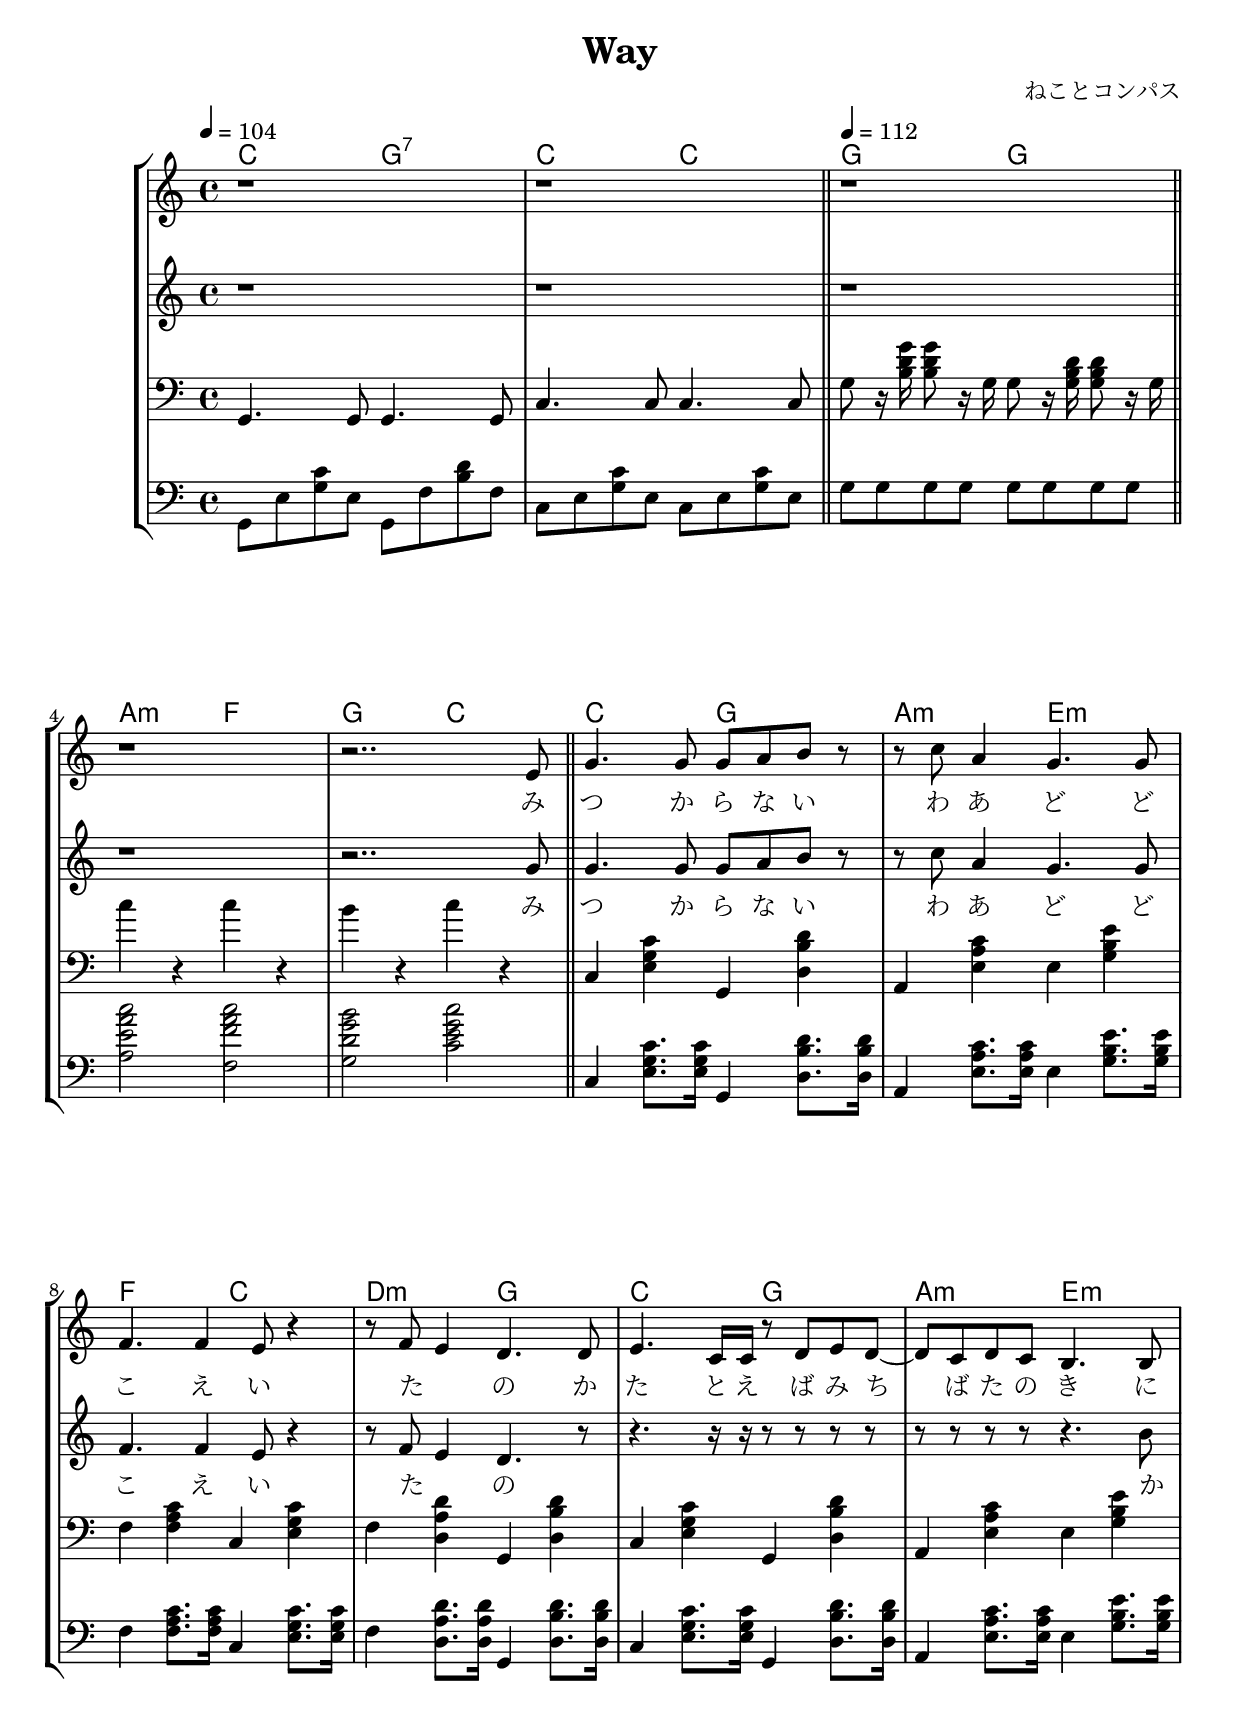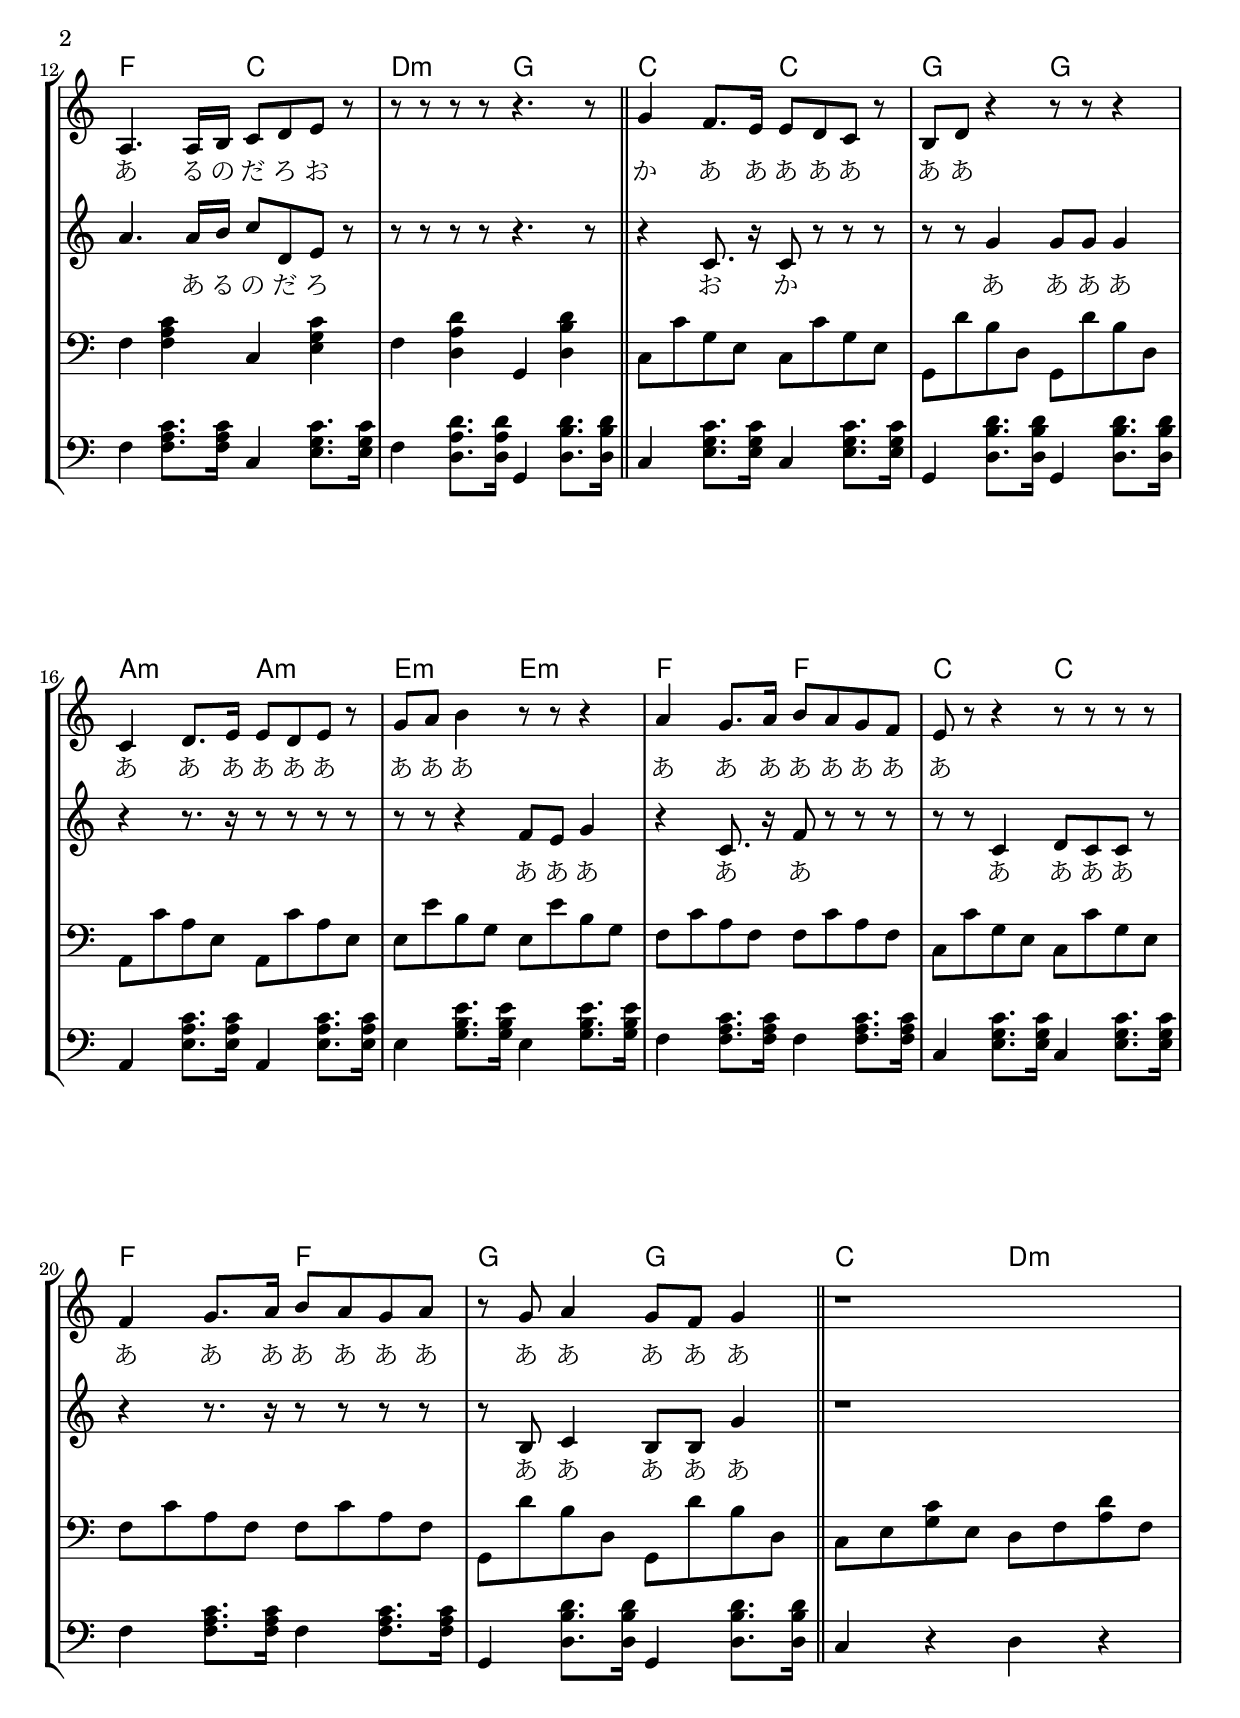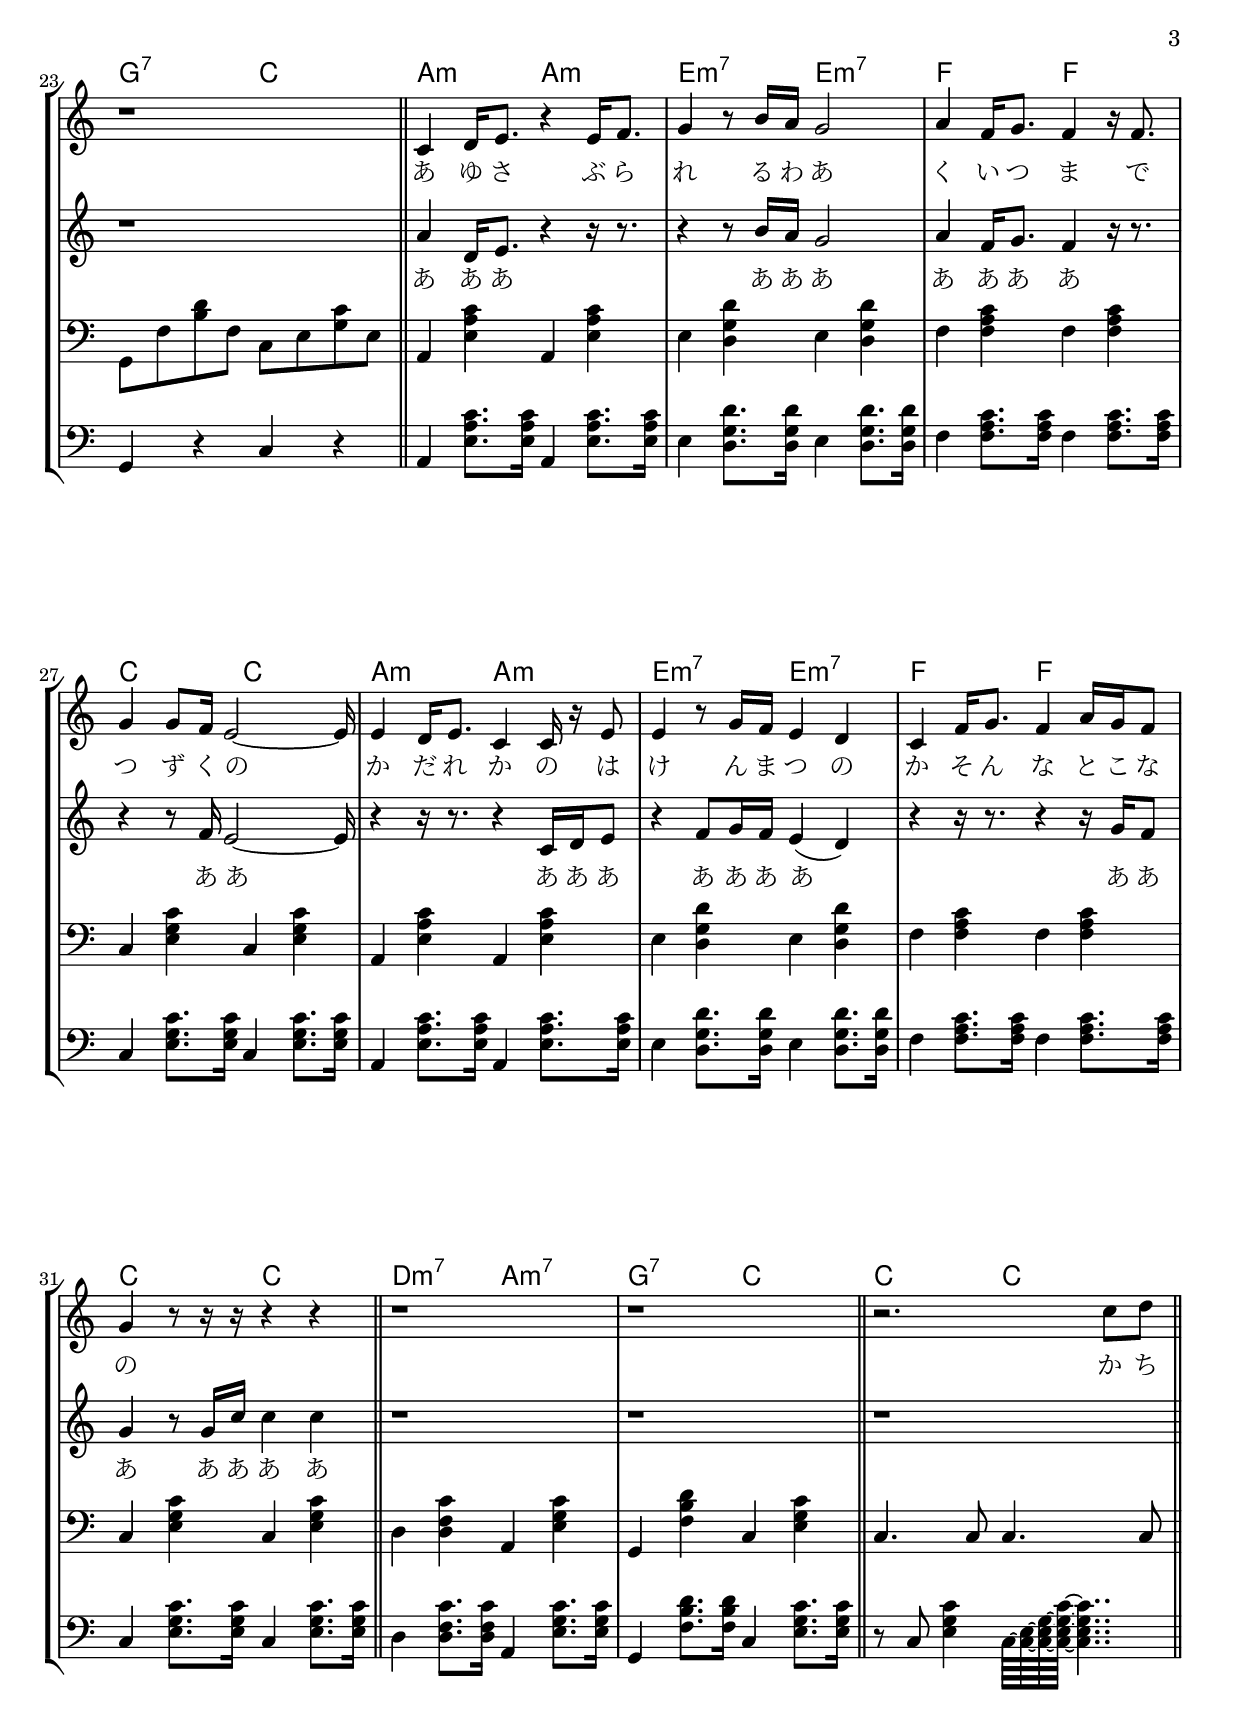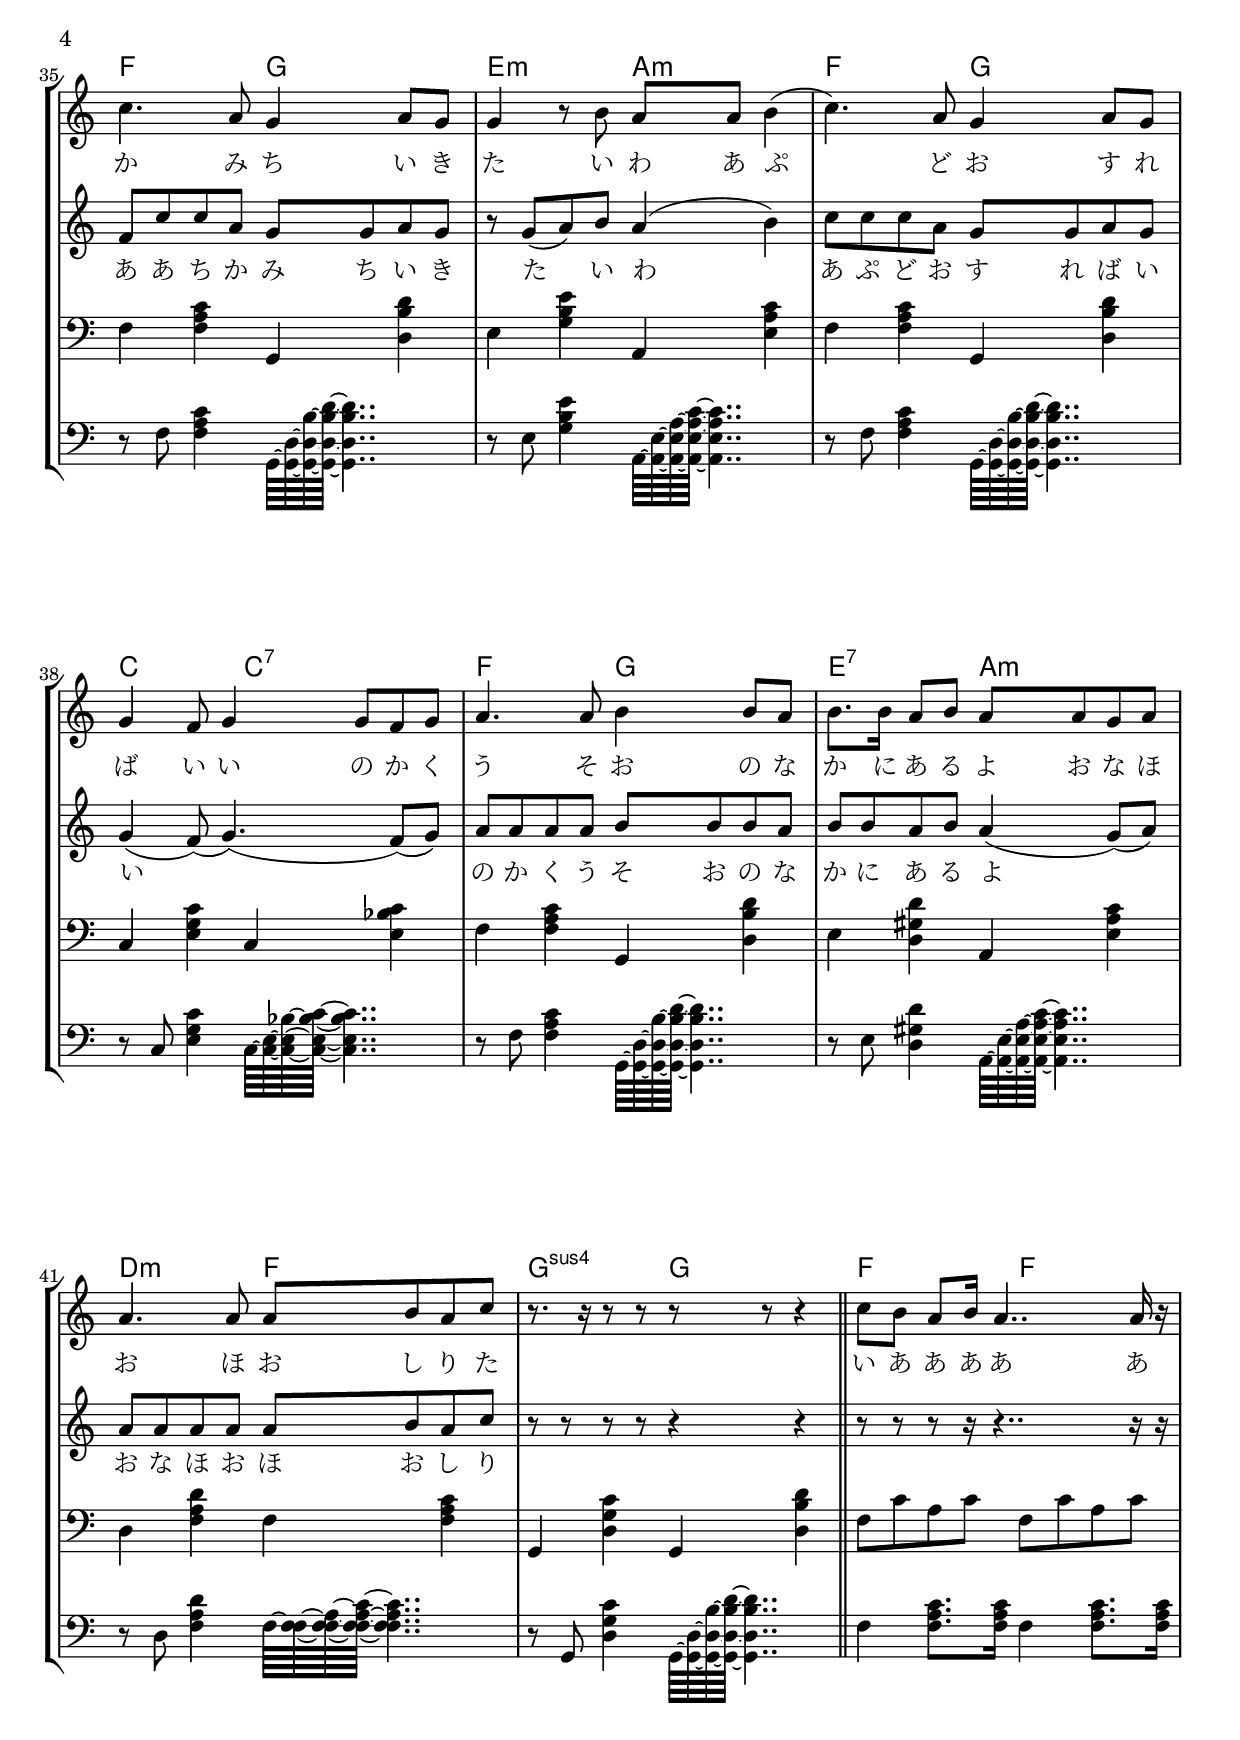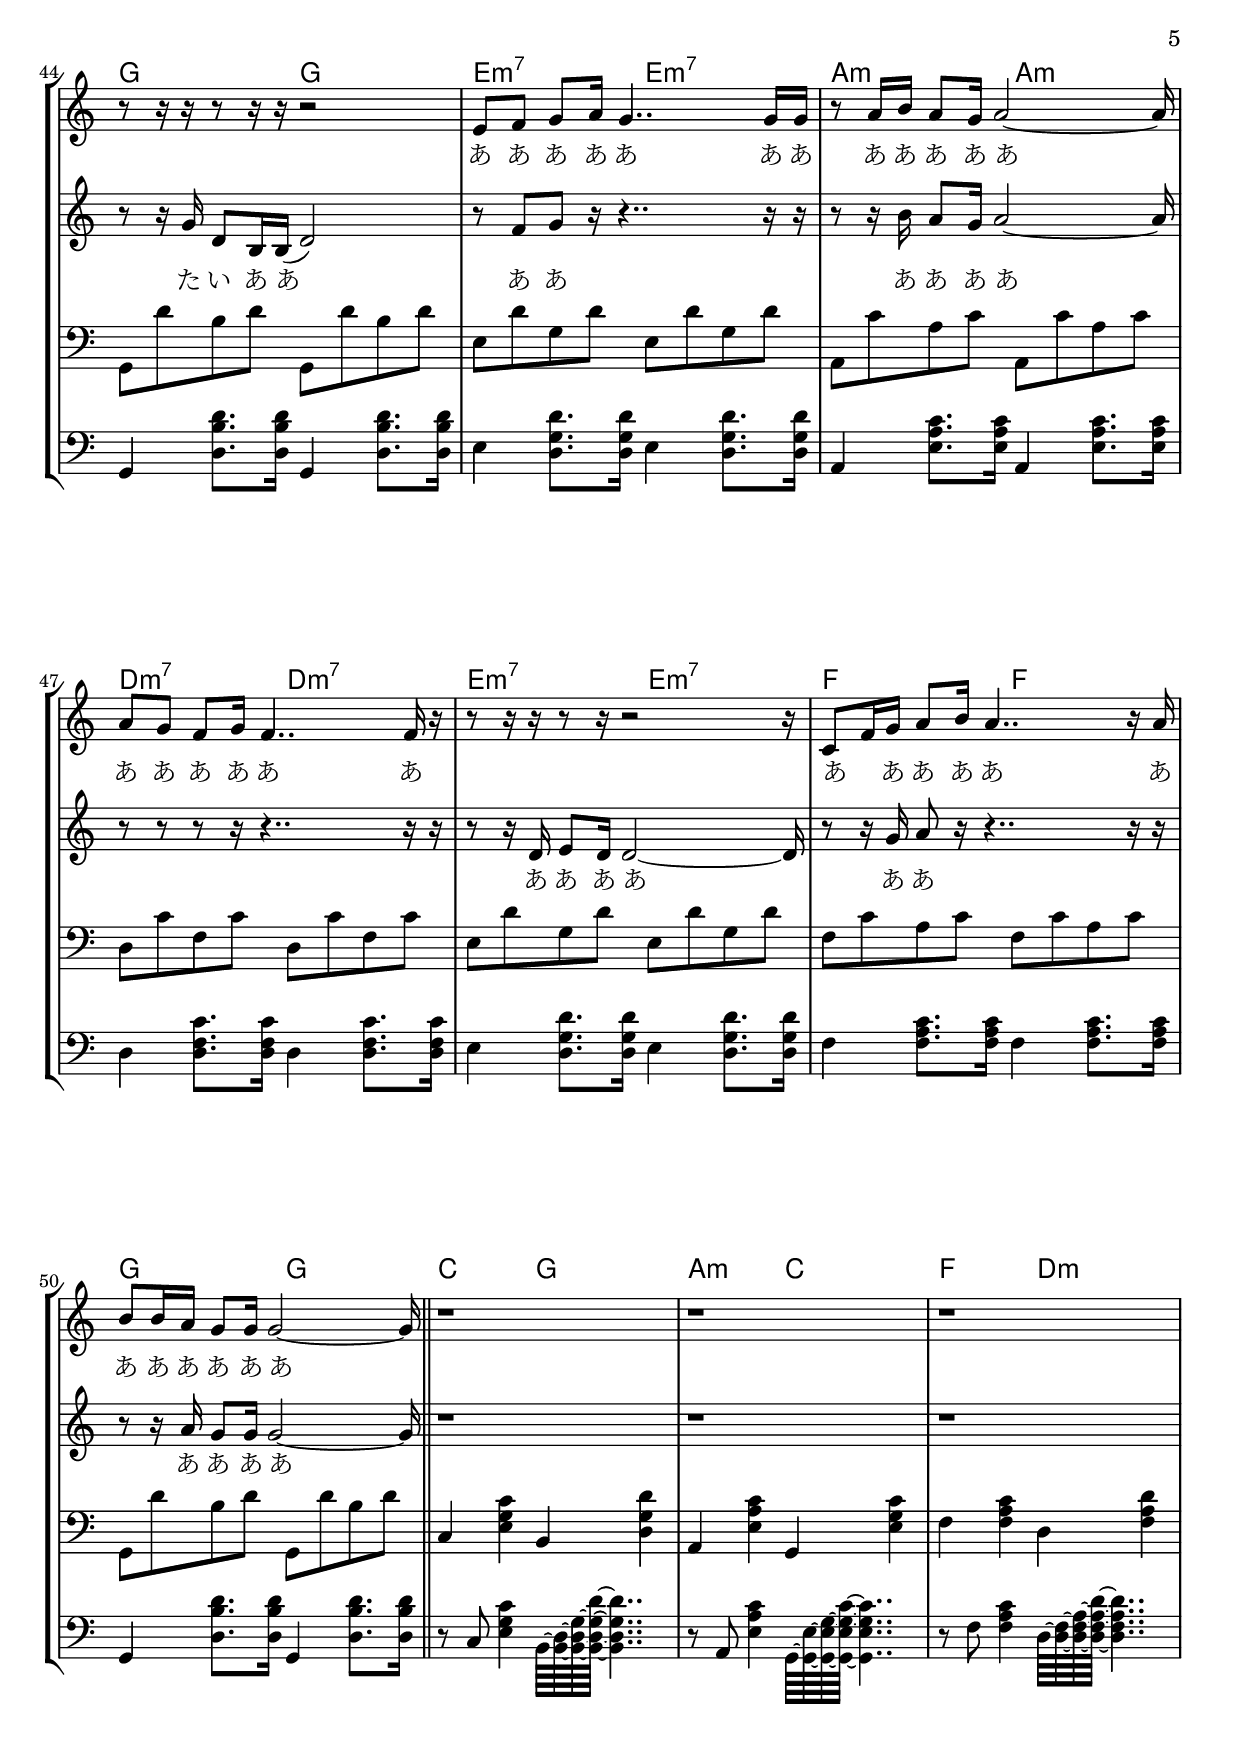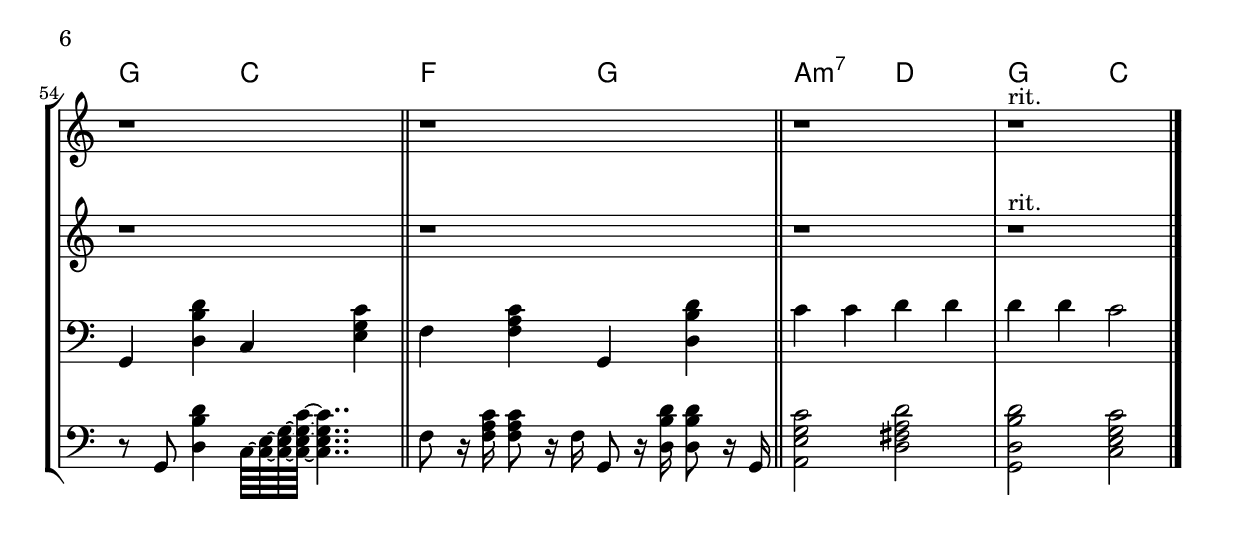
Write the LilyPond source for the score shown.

\version "2.12.1"

\header {
	title = \markup {Way}
	composer = \markup \center-column {ねことコンパス}
}

harmony = \chordmode {
	c2 g:7 c c 

	g g 

	a:m f g c 

	c g a:m e:m f c d:m g c g a:m e:m f c d:m g 

	c c g g a:m a:m e:m e:m f f c c f f g g 

	c d:m g:7 c 

	a:m a:m e:min7 e:min7 f f c c a:m a:m e:min7 e:min7 f f c c 

	d:min7 a:min7 g:7 c 

	c c 

	f g e:m a:m f g c c:7 f g e:7 a:m d:m f g:sus4 g 

	f f g g e:min7 e:min7 a:m a:m d:min7 d:min7 e:min7 e:min7 f f g g 

	c g a:m c f d:m g c 

	f g 

	a:min7 d g c 
}

melody = {
	\key c \major
	\tempo 4 = 104
	r1 | r1   
	\tempo 4 = 112
	r1   
	r1 | r2.. 
	\set Staff.midiInstrument = #"mmi0.42"
	e'8 
	g'4.  g'8  g'8  a'8  b'8  r8 
	r8  c''8  a'4  g'4.  g'8 
	f'4.  f'4  e'8  r4~ 
	r8  f'8  e'4  d'4.  d'8 
	e'4.  c'16  c'16  r8  d'8  e'8  d'8~ 
	d'8  c'8  d'8  c'8  b4.  b8 
	a4.  a16  b16  c'8  d'8  e'8  r8 
	r8  r8  r8  r8  r4.  	r8 	\set Staff.midiInstrument = #"Rock Organ"
	g'4  f'8.  e'16  e'8  d'8  c'8  r8 
	b8  d'8  r4  r8  r8  r4 
	c'4  d'8.  e'16  e'8  d'8  e'8  r8 
	g'8  a'8  b'4  r8  r8  r4 
	a'4  g'8.  a'16  b'8  a'8  g'8  f'8 
	e'8  r8  r4  r8  r8  r8  r8 
	f'4  g'8.  a'16  b'8  a'8  g'8  a'8 
	r8  g'8  a'4  g'8  f'8  g'4
	r1 | r1   
	\set Staff.midiInstrument = #"mmi0.45"
	c'4  d'16  e'8.  r4  e'16  f'8. 
	g'4  r8  b'16  a'16  g'2 
	a'4  f'16  g'8.  f'4  r16  f'8. 
	g'4  g'8  f'16  e'2~e'16 
	e'4  d'16  e'8.  c'4  c'16  r16  e'8 
	e'4  r8  g'16  f'16  e'4  d'4 
	c'4  f'16  g'8.  f'4  a'16  g'16  f'8 
	g'4  r8  r16  r16  r4  r4
	r1 | r1   
	r2. 
	\set Staff.midiInstrument = #"fss0.35"
	c''8  d''8 
	c''4.  a'8  g'4  a'8  g'8 
	g'4  r8  b'8  a'8  a'8  b'4 
	(c''4.)  a'8  g'4  a'8  g'8 
	g'4  f'8  g'4  g'8  f'8  g'8 
	a'4.  a'8  b'4  b'8  a'8 
	b'8.  b'16  a'8  b'8  a'8  a'8  g'8  a'8 
	a'4.  a'8  a'8  b'8  a'8  c''8 
	r8.  r16  r8  r8  r8  r8  	r4 	\set Staff.midiInstrument = #"FX 4 (atmosphere)"
	c''8  b'8  a'8  b'16  a'4..  a'16  r16 
	r8  r16  r16  r8  r16  r16  r2 
	e'8  f'8  g'8  a'16  g'4..  g'16  g'16 
	r8  a'16  b'16  a'8  g'16  a'2~a'16 
	a'8  g'8  f'8  g'16  f'4..  f'16  r16 
	r8  r16  r16  r8  r16  r2~r16 
	c'8  f'16  g'16  a'8  b'16  a'4..  r16  a'16 
	b'8  b'16  a'16  g'8  g'16  g'2~g'16
	r1 | r1 | r1 | r1   
	r1   
	r1 | r1^"rit." \bar "|."
}

words = \lyricmode {
	
	
	
	み  つ  か  ら  な  い  わ  あ  ど  ど  こ  え  い  た  の  か  た  と  え  ば  み  ち  ば  た  の  き  に  あ  る  の  だ  ろ  お  か  
	あ  あ  あ  あ  あ  あ  あ  あ  あ  あ  あ  あ  あ  あ  あ  あ  あ  あ  あ  あ  あ  あ  あ  あ  あ  あ  あ  あ  あ  あ  あ  あ  あ  あ  あ  あ  あ  
	
	ゆ  さ  ぶ  ら  れ  る  わ  あ  く  い  つ  ま  で  つ  ず  く  の  か  だ  れ  か  の  は  け  ん  ま  つ  の  か  そ  ん  な  と  こ  な  の  か  
	
	
	ち  か  み  ち  い  き  た  い  わ  あ  ぷ  ど  お  す  れ  ば  い  い  の  か  く  う  そ  お  の  な  か  に  あ  る  よ  お  な  ほ  お  ほ  お  し  り  た  い  
	あ  あ  あ  あ  あ  あ  あ  あ  あ  あ  あ  あ  あ  あ  あ  あ  あ  あ  あ  あ  あ  あ  あ  あ  あ  あ  あ  あ  あ  あ  あ  あ  あ  あ  あ  あ  あ  
	
	
	
}

secondmelody = {
	\key c \major
	\tempo 4 = 104
	r1 | r1   
	\tempo 4 = 112
	r1   
	r1 | r2.. 
	\set Staff.midiInstrument = #"fss0.32"
	g'8 
	g'4.  g'8  g'8  a'8  b'8  r8 
	r8  c''8  a'4  g'4.  g'8 
	f'4.  f'4  e'8  r4~ 
	r8  f'8  e'4  d'4.  r8 
	r4.  r16  r16  r8  r8  r8  r8~ 
	r8  r8  r8  r8  r4.  b'8 
	a'4.  a'16  b'16  c''8  d'8  e'8  r8 
	r8  r8  r8  r8  r4.  	r8 	\set Staff.midiInstrument = #"Church organ"
	r4  c'8.  r16  c'8  r8  r8  r8 
	r8  r8  g'4  g'8  g'8  g'4 
	r4  r8.  r16  r8  r8  r8  r8 
	r8  r8  r4  f'8  e'8  g'4 
	r4  c'8.  r16  f'8  r8  r8  r8 
	r8  r8  c'4  d'8  c'8  c'8  r8 
	r4  r8.  r16  r8  r8  r8  r8 
	r8  b8  c'4  b8  b8  g'4
	r1 | r1   
	\set Staff.midiInstrument = #"FX 7 (echoes)"
	a'4  d'16  e'8.  r4  r16  r8. 
	r4  r8  b'16  a'16  g'2 
	a'4  f'16  g'8.  f'4  r16  r8. 
	r4  r8  f'16  e'2~e'16 
	r4  r16  r8.  r4  c'16  d'16  e'8 
	r4  f'8  g'16  f'16  e'4  (d'4) 
	r4  r16  r8.  r4  r16  g'16  f'8 
	g'4  r8  g'16  c''16  c''4  c''4
	r1 | r1   
	r1   
	\set Staff.midiInstrument = #"mmi0.38"
	 f'8  c''8  c''8  a'8  g'8  g'8  a'8  g'8 
	r8  g'8  (a'8)  b'8  a'4  (b'4) 
	c''8  c''8  c''8  a'8  g'8  g'8  a'8  g'8 
	g'4  (f'8)  (g'4.)  (f'8)  (g'8) 
	a'8  a'8  a'8  a'8  b'8  b'8  b'8  a'8 
	b'8  b'8  a'8  b'8  a'4  (g'8)  (a'8) 
	a'8  a'8  a'8  a'8  a'8  b'8  a'8  c''8 
	r8  r8  r8  r8  r4  r4
	\set Staff.midiInstrument = #"Brass Section"
	r8  r8  r8  r16  r4..  r16  r16 
	r8  r16  g'16  d'8  b16  b16  (d'2) 
	r8  f'8  g'8  r16  r4..  r16  r16 
	r8  r16  b'16  a'8  g'16  a'2~a'16 
	r8  r8  r8  r16  r4..  r16  r16 
	r8  r16  d'16  e'8  d'16  d'2~d'16 
	r8  r16  g'16  a'8  r16  r4..  r16  r16 
	r8  r16  a'16  g'8  g'16  g'2~g'16
	r1 | r1 | r1 | r1   
	r1   
	r1 | r1^"rit." \bar "|."
}

secondwords = \lyricmode {
	
	
	
	み  つ  か  ら  な  い  わ  あ  ど  ど  こ  え  い  た  の  か  あ  る  の  だ  ろ  お  か  
	あ  あ  あ  あ  あ  あ  あ  あ  あ  あ  あ  あ  あ  あ  あ  あ  あ  あ  あ  あ  
	
	あ  あ  あ  あ  あ  あ  あ  あ  あ  あ  あ  あ  あ  あ  あ  あ  あ  あ  あ  あ  あ  あ  あ  あ  あ  あ  
	
	
	ち  か  み  ち  い  き  た  い  わ  あ  ぷ  ど  お  す  れ  ば  い  い  の  か  く  う  そ  お  の  な  か  に  あ  る  よ  お  な  ほ  お  ほ  お  し  り  た  い  
	あ  あ  あ  あ  あ  あ  あ  あ  あ  あ  あ  あ  あ  あ  あ  あ  あ  あ  あ  あ  
	
	
	
}

tempochange = {
	\tempo 4 = 104
	r1 | r1 \bar "||"
	\tempo 4 = 112
	r1 \bar "||"
	\tempo 4 = 112
	r1 | r1 \bar "||"
	\tempo 4 = 112
	r1 | r1 | r1 | r1 | r1 | r1 | r1 | r1 \bar "||"
	\tempo 4 = 112
	r1 | r1 | r1 | r1 | r1 | r1 | r1 | r1 \bar "||"
	\tempo 4 = 112
	r1 | r1 \bar "||"
	\tempo 4 = 112
	r1 | r1 | r1 | r1 | r1 | r1 | r1 | r1 \bar "||"
	\tempo 4 = 112
	r1 | r1 \bar "||"
	\tempo 4 = 112
	r1 \bar "||"
	\tempo 4 = 112
	r1 | r1 | r1 | r1 | r1 | r1 | r1 | r1 \bar "||"
	\tempo 4 = 112
	r1 | r1 | r1 | r1 | r1 | r1 | r1 | r1 \bar "||"
	\tempo 4 = 112
	r1 | r1 | r1 | r1 \bar "||"
	\tempo 4 = 112
	r1 \bar "||"
	\tempo 4 = 112
	r1 | \tempo 4 = 84 r2 \tempo 4 = 74 r2 \bar "|."
}

mainacc = {
	\clef bass
	\set Staff.midiInstrument = #"Flute"
	\key c \major
	\tempo 4 = 104
	g,4.g,8
	g,4.g,8
	c4.c8
	c4.c8
	\bar "||"

	\set Staff.midiInstrument = #"Pad 7 (halo)"
	\tempo 4 = 112
	g8 r16 <b d' g'>16 <b d' g'>8 r16 g16
	g8 r16 <g b d'>16 <g b d'>8 r16 g16
	\bar "||"

	\set Staff.midiInstrument = #"Pad 3 (polysynth)"
	c''4 r4
	c''4 r4
	b'4 r4
	c''4 r4
	\bar "||"

	\set Staff.midiInstrument = #"FX 2 (soundtrack)"
	c4 <e g c'>4
	g,4 <d b d'>4
	a,4 <e a c'>4
	e4 <g b e'>4
	f4 <f a c'>4
	c4 <e g c'>4
	f4 <d a d'>4
	g,4 <d b d'>4
	c4 <e g c'>4
	g,4 <d b d'>4
	a,4 <e a c'>4
	e4 <g b e'>4
	f4 <f a c'>4
	c4 <e g c'>4
	f4 <d a d'>4
	g,4 <d b d'>4
	\bar "||"

	\set Staff.midiInstrument = #"Bright Acoustic"
	c8 c' g e
	c8 c' g e
	g,8 d' b d
	g,8 d' b d
	a,8 c' a e
	a,8 c' a e
	e8 e' b g
	e8 e' b g
	f8 c' a f
	f8 c' a f
	c8 c' g e
	c8 c' g e
	f8 c' a f
	f8 c' a f
	g,8 d' b d
	g,8 d' b d
	\bar "||"

	\set Staff.midiInstrument = #"FX 5 (brightness)"
	c8 e <g c'> e
	d8 f <a d'> f
	g,8 f <b d'> f
	c8 e <g c'> e
	\bar "||"

	\set Staff.midiInstrument = #"Pad 8 (sweep)"
	a,4 <e a c'>4
	a,4 <e a c'>4
	e4 <d g d'>4
	e4 <d g d'>4
	f4 <f a c'>4
	f4 <f a c'>4
	c4 <e g c'>4
	c4 <e g c'>4
	a,4 <e a c'>4
	a,4 <e a c'>4
	e4 <d g d'>4
	e4 <d g d'>4
	f4 <f a c'>4
	f4 <f a c'>4
	c4 <e g c'>4
	c4 <e g c'>4
	\bar "||"

	\set Staff.midiInstrument = #"Vibraphone"
	d4 <d f c'>4
	a,4 <e g c'>4
	g,4 <f b d'>4
	c4 <e g c'>4
	\bar "||"

	\set Staff.midiInstrument = #"Pad 4 (choir)"
	c4.c8
	c4.c8
	\bar "||"

	\set Staff.midiInstrument = #"Pad 3 (polysynth)"
	f4 <f a c'>4
	g,4 <d b d'>4
	e4 <g b e'>4
	a,4 <e a c'>4
	f4 <f a c'>4
	g,4 <d b d'>4
	c4 <e g c'>4
	c4 <e bes c'>4
	f4 <f a c'>4
	g,4 <d b d'>4
	e4 <d gis d'>4
	a,4 <e a c'>4
	d4 <f a d'>4
	f4 <f a c'>4
	g,4 <d g c'>4
	g,4 <d b d'>4
	\bar "||"

	\set Staff.midiInstrument = #"Violin"
	f8 c' a c'
	f8 c' a c'
	g,8 d' b d'
	g,8 d' b d'
	e8 d' g d'
	e8 d' g d'
	a,8 c' a c'
	a,8 c' a c'
	d8 c' f c'
	d8 c' f c'
	e8 d' g d'
	e8 d' g d'
	f8 c' a c'
	f8 c' a c'
	g,8 d' b d'
	g,8 d' b d'
	\bar "||"

	\set Staff.midiInstrument = #"Pad 3 (polysynth)"
	c4 <e g c'>4
	b,4 <d g d'>4
	a,4 <e a c'>4
	g,4 <e g c'>4
	f4 <f a c'>4
	d4 <f a d'>4
	g,4 <d b d'>4
	c4 <e g c'>4
	\bar "||"

	\set Staff.midiInstrument = #"Pad 3 (polysynth)"
	f4 <f a c'>4
	g,4 <d b d'>4
	\bar "||"

	\set Staff.midiInstrument = #"FX 7 (echoes)"
	c'4 c'4
	d'4 d'4
	d'4 d'4
	c'2
	\bar "|."
}

subacc = {
	\clef bass
	\set Staff.midiInstrument = #"Cello"
	\key c \major
	\tempo 4 = 104
	g,8 e <g c'> e
	g,8 f <b d'> f
	c8 e <g c'> e
	c8 e <g c'> e
	\bar "||"

	\set Staff.midiInstrument = #"Electric Bass (finger)"
	\tempo 4 = 112
	g8 g8 g8 g8
	g8 g8 g8 g8
	\bar "||"

	\set Staff.midiInstrument = #"Electric Piano 1"
	<a e' a' c''>2
	<f f' a' c''>2
	<g d' g' b'>2
	<c' e' g' c''>2
	\bar "||"

	\set Staff.midiInstrument = #"Electric Piano2"
	c4 <e g c'>8. <e g c'>16
	g,4 <d b d'>8. <d b d'>16
	a,4 <e a c'>8. <e a c'>16
	e4 <g b e'>8. <g b e'>16
	f4 <f a c'>8. <f a c'>16
	c4 <e g c'>8. <e g c'>16
	f4 <d a d'>8. <d a d'>16
	g,4 <d b d'>8. <d b d'>16
	c4 <e g c'>8. <e g c'>16
	g,4 <d b d'>8. <d b d'>16
	a,4 <e a c'>8. <e a c'>16
	e4 <g b e'>8. <g b e'>16
	f4 <f a c'>8. <f a c'>16
	c4 <e g c'>8. <e g c'>16
	f4 <d a d'>8. <d a d'>16
	g,4 <d b d'>8. <d b d'>16
	\bar "||"

	\set Staff.midiInstrument = #"Acoustic grand"
	c4 <e g c'>8. <e g c'>16
	c4 <e g c'>8. <e g c'>16
	g,4 <d b d'>8. <d b d'>16
	g,4 <d b d'>8. <d b d'>16
	a,4 <e a c'>8. <e a c'>16
	a,4 <e a c'>8. <e a c'>16
	e4 <g b e'>8. <g b e'>16
	e4 <g b e'>8. <g b e'>16
	f4 <f a c'>8. <f a c'>16
	f4 <f a c'>8. <f a c'>16
	c4 <e g c'>8. <e g c'>16
	c4 <e g c'>8. <e g c'>16
	f4 <f a c'>8. <f a c'>16
	f4 <f a c'>8. <f a c'>16
	g,4 <d b d'>8. <d b d'>16
	g,4 <d b d'>8. <d b d'>16
	\bar "||"

	\set Staff.midiInstrument = #"Steel Drums"
	c4 r4
	d4 r4
	g,4 r4
	c4 r4
	\bar "||"

	\set Staff.midiInstrument = #"Electric Piano2"
	a,4 <e a c'>8. <e a c'>16
	a,4 <e a c'>8. <e a c'>16
	e4 <d g d'>8. <d g d'>16
	e4 <d g d'>8. <d g d'>16
	f4 <f a c'>8. <f a c'>16
	f4 <f a c'>8. <f a c'>16
	c4 <e g c'>8. <e g c'>16
	c4 <e g c'>8. <e g c'>16
	a,4 <e a c'>8. <e a c'>16
	a,4 <e a c'>8. <e a c'>16
	e4 <d g d'>8. <d g d'>16
	e4 <d g d'>8. <d g d'>16
	f4 <f a c'>8. <f a c'>16
	f4 <f a c'>8. <f a c'>16
	c4 <e g c'>8. <e g c'>16
	c4 <e g c'>8. <e g c'>16
	\bar "||"

	\set Staff.midiInstrument = #"Electric Piano2"
	d4 <d f c'>8. <d f c'>16
	a,4 <e g c'>8. <e g c'>16
	g,4 <f b d'>8. <f b d'>16
	c4 <e g c'>8. <e g c'>16
	\bar "||"

	\set Staff.midiInstrument = #"Acoustic Guitar (steel)"
	r8 c8 <e g c'>4
	c64~ <c~ e~> <c~ e~ g~> <c e g c'>~ <c e g c'>4..
	\bar "||"

	\set Staff.midiInstrument = #"Acoustic Guitar (steel)"
	r8 f8 <f a c'>4
	g,64~ <g,~ d~> <g,~ d~ b~> <g, d b d'>~ <g, d b d'>4..
	r8 e8 <g b e'>4
	a,64~ <a,~ e~> <a,~ e~ a~> <a, e a c'>~ <a, e a c'>4..
	r8 f8 <f a c'>4
	g,64~ <g,~ d~> <g,~ d~ b~> <g, d b d'>~ <g, d b d'>4..
	r8 c8 <e g c'>4
	c64~ <c~ e~> <c~ e~ bes~> <c e bes c'>~ <c e bes c'>4..
	r8 f8 <f a c'>4
	g,64~ <g,~ d~> <g,~ d~ b~> <g, d b d'>~ <g, d b d'>4..
	r8 e8 <d gis d'>4
	a,64~ <a,~ e~> <a,~ e~ a~> <a, e a c'>~ <a, e a c'>4..
	r8 d8 <f a d'>4
	f64~ <f~ f~> <f~ f~ a~> <f f a c'>~ <f f a c'>4..
	r8 g,8 <d g c'>4
	g,64~ <g,~ d~> <g,~ d~ b~> <g, d b d'>~ <g, d b d'>4..
	\bar "||"

	\set Staff.midiInstrument = #"Electric Piano2"
	f4 <f a c'>8. <f a c'>16
	f4 <f a c'>8. <f a c'>16
	g,4 <d b d'>8. <d b d'>16
	g,4 <d b d'>8. <d b d'>16
	e4 <d g d'>8. <d g d'>16
	e4 <d g d'>8. <d g d'>16
	a,4 <e a c'>8. <e a c'>16
	a,4 <e a c'>8. <e a c'>16
	d4 <d f c'>8. <d f c'>16
	d4 <d f c'>8. <d f c'>16
	e4 <d g d'>8. <d g d'>16
	e4 <d g d'>8. <d g d'>16
	f4 <f a c'>8. <f a c'>16
	f4 <f a c'>8. <f a c'>16
	g,4 <d b d'>8. <d b d'>16
	g,4 <d b d'>8. <d b d'>16
	\bar "||"

	\set Staff.midiInstrument = #"Electric Grand"
	r8 c8 <e g c'>4
	b,64~ <b,~ d~> <b,~ d~ g~> <b, d g d'>~ <b, d g d'>4..
	r8 a,8 <e a c'>4
	g,64~ <g,~ e~> <g,~ e~ g~> <g, e g c'>~ <g, e g c'>4..
	r8 f8 <f a c'>4
	d64~ <d~ f~> <d~ f~ a~> <d f a d'>~ <d f a d'>4..
	r8 g,8 <d b d'>4
	c64~ <c~ e~> <c~ e~ g~> <c e g c'>~ <c e g c'>4..
	\bar "||"

	\set Staff.midiInstrument = #"Electric Grand"
	f8 r16 <f a c'>16 <f a c'>8 r16 f16
	g,8 r16 <d b d'>16 <d b d'>8 r16 g,16
	\bar "||"

	\set Staff.midiInstrument = #"Electric Grand"
	<a, e g c'>2
	<fis d a d'>2
	<g, d b d'>2
	<c e g c'>2
	\bar "|."
}

percA = {
	\drummode {
	r1 |r1 \bar "||"
	r1 \bar "||"
	r1  |r2 r8 hho4 hho8  \bar "||"
	hh8 hh8 hh8 hh8 hh8 hh8 hh8 hh8  |hh8 hh8 hh8 hh8 hh4 hh8 hh8  |hh8 hh8 hh8 hh8 hh8 hh8 hh8 hh8  |hh8 hh8 hh8 hh2 r8  |hh8 hh8 hh8 hh8 hh8 hh8 hh8 hh8  |hh8 hh8 hh8 hh8 hh4 hh8 hh8  |hh8 hh8 hh8 hh8 hh8 hh8 hh8 hh8  |r8 hh2. r8  \bar "||"
	r1  |r1  |r1  |r1  |r1  |r1  |r1  |r2 r8 hho4 hho8  \bar "||"
	r1  |r2 r8 hho4 hho8  \bar "||"
	cymr4 cymr4 cymr4 cymr4  |cymr4 cymr8 cymr16 cymr16 cymr4 cymr4  |cymr4 cymr4 cymr4 cymr4  |cymr4 cymr2.  |cymr4 cymr4 cymr4 cymr4  |cymr4 cymr8 cymr16 cymr16 cymr4 cymr4  |cymr4 cymr4 cymr4 cymr4  |cymr4 cymr2.  \bar "||"
	r1 |r1 \bar "||"
	r2 r8 hho4 hho8  \bar "||"
	hh8 hh8 hh8 hh8 hh8 hh8 hh8 hh8  |hh8 hh8 hh8 hh8 hh4 hh8 hh8  |hh8 hh8 hh8 hh8 hh8 hh8 hh8 hh8  |hh8 hh8 hh8 hh2 r8  |hh8 hh8 hh8 hh8 hh8 hh8 hh8 hh8  |hh8 hh8 hh8 hh8 hh4 hh8 hh8  |hh8 hh8 hh8 hh8 hh8 hh8 hh8 hh8  |r8 hh2. r8  \bar "||"
	r1  |r1  |r1  |r1  |r1  |r1  |r1  |r2 r8 hho4 hho8  \bar "||"
	r1  |r1  |r1  |r2 r8 hho4 hho8  \bar "||"
	r1 \bar "||"
	r1  |r2 r8 hho4 hho8  \bar "|."
	}
}

percB = {
	\drummode {
	r1 |r1 \bar "||"
	r1 \bar "||"
	r4. hhp2 hhp8  |hhp4 hhp4 hhp4 hhp4  \bar "||"
	r4 sn8. sn8 sn8. sn8. sn16  |r4 sn8. sn8 sn8. sn4  |r4 sn8. sn8 sn8. sn8. sn16  |r8 sn8 sn4 sn8 sn16 sn8 sn8 sn16  |r4 sn8. sn8 sn8. sn8. sn16  |r4 sn8. sn8 sn8. sn4  |r4 sn8. sn8 sn8. sn8. sn16  |r4 sn2 sn4  \bar "||"
	r4. hhp2 hhp8  |r4. hhp2 hhp8  |r4. hhp2 hhp8  |r4. hhp2 hhp8  |r4. hhp2 hhp8  |r4. hhp2 hhp8  |r4. hhp2 hhp8  |hhp4 hhp4 hhp4 hhp4  \bar "||"
	r4. hhp2 hhp8  |hhp4 hhp4 hhp4 hhp4  \bar "||"
	r2 sn2  |r2 sn2  |r2 sn2  |r8 sn8 sn2.  |r2 sn2  |r2 sn2  |r2 sn2  |r8 sn8 sn2.  \bar "||"
	r1 |r1 \bar "||"
	hhp4 hhp4 hhp4 hhp4  \bar "||"
	r4 sn8. sn8 sn8. sn8. sn16  |r4 sn8. sn8 sn8. sn4  |r4 sn8. sn8 sn8. sn8. sn16  |r8 sn8 sn4 sn8 sn16 sn8 sn8 sn16  |r4 sn8. sn8 sn8. sn8. sn16  |r4 sn8. sn8 sn8. sn4  |r4 sn8. sn8 sn8. sn8. sn16  |r4 sn2 sn4  \bar "||"
	r4. hhp2 hhp8  |r4. hhp2 hhp8  |r4. hhp2 hhp8  |r4. hhp2 hhp8  |r4. hhp2 hhp8  |r4. hhp2 hhp8  |r4. hhp2 hhp8  |hhp4 hhp4 hhp4 hhp4  \bar "||"
	r4. hhp2 hhp8  |r4. hhp2 hhp8  |r4. hhp2 hhp8  |hhp4 hhp4 hhp4 hhp4  \bar "||"
	r1 \bar "||"
	r4. hhp2 hhp8  |hhp4 hhp4 hhp4 hhp4  \bar "|."
	}
}

percC = {
	\drummode {
	r1 |r1 \bar "||"
	r1 \bar "||"
	hh4 hh4 hh4 hh4  |r4. hh2 r8  \bar "||"
	bd8 bd4 bd2 bd8  |bd8 bd2 bd4.  |bd8 bd4 bd2 bd8  |bd4 r16 bd8. bd2  |bd8 bd4 bd2 bd8  |bd8 bd2 bd4.  |bd8 bd4 bd2 bd8  |bd8 bd4. bd4. bd8  \bar "||"
	hh4 hh4 hh4 hh4  |hh4 hh4 hh4 hh4  |hh4 hh4 hh4 hh4  |hh4 hh4 hh4 hh4  |hh4 hh4 hh4 hh4  |hh4 hh4 hh4 hh4  |hh4 hh4 hh4 hh4  |r4. hh2 r8  \bar "||"
	hh4 hh4 hh4 hh4  |r4. hh2 r8  \bar "||"
	bd2. r8 bd8  |bd2. r8 bd8  |bd2. r8 bd8  |bd4. bd8 bd4. bd8  |bd2. r8 bd8  |bd2. r8 bd8  |bd2. r8 bd8  |bd2 r8 bd4.  \bar "||"
	r1 |r1 \bar "||"
	r4. hh2 r8  \bar "||"
	bd8 bd4 bd2 bd8  |bd8 bd2 bd4.  |bd8 bd4 bd2 bd8  |bd4 r16 bd8. bd2  |bd8 bd4 bd2 bd8  |bd8 bd2 bd4.  |bd8 bd4 bd2 bd8  |bd8 bd4. bd4. bd8  \bar "||"
	hh4 hh4 hh4 hh4  |hh4 hh4 hh4 hh4  |hh4 hh4 hh4 hh4  |hh4 hh4 hh4 hh4  |hh4 hh4 hh4 hh4  |hh4 hh4 hh4 hh4  |hh4 hh4 hh4 hh4  |r4. hh2 r8  \bar "||"
	hh4 hh4 hh4 hh4  |hh4 hh4 hh4 hh4  |hh4 hh4 hh4 hh4  |r4. hh2 r8  \bar "||"
	r1 \bar "||"
	hh4 hh4 hh4 hh4  |r4. hh2 r8  \bar "|."
	}
}

percD = {
	\drummode {
	r1 |r1 \bar "||"
	r1 \bar "||"
	bd2. r8 bd8  |bd8. bd4. r16 bd4 bd8  \bar "||"
	r1  |r2 r8 hho4.  |r1  |r4. r16 hho2 r16  |r1  |r2 r8 hho4.  |r1  |r4. r16 hho2 r16  \bar "||"
	bd2. r8 bd8  |bd8. bd8. bd2 bd8  |bd2. r8 bd8  |bd8. bd8. bd2 bd8  |bd2. r8 bd8  |bd8. bd8. bd2 bd8  |bd2. r8 bd8  |bd8. bd4. r16 bd4 bd8  \bar "||"
	bd2. r8 bd8  |bd8. bd4. r16 bd4 bd8  \bar "||"
	r1 |r1 |r1 |r2 r8 tommh8 tommh4  |r1 |r1 |r1 |r8. tommh8. tommh2 r8  \bar "||"
	r1 |r1 \bar "||"
	bd8. bd4. r16 bd4 bd8  \bar "||"
	r1  |r2 r8 hho4.  |r1  |r4. r16 hho2 r16  |r1  |r2 r8 hho4.  |r1  |r4. r16 hho2 r16  \bar "||"
	bd2. r8 bd8  |bd8. bd8. bd2 bd8  |bd2. r8 bd8  |bd8. bd8. bd2 bd8  |bd2. r8 bd8  |bd8. bd8. bd2 bd8  |bd2. r8 bd8  |bd8. bd4. r16 bd4 bd8  \bar "||"
	bd2. r8 bd8  |bd8. bd8. bd2 bd8  |bd2. r8 bd8  |bd8. bd4. r16 bd4 bd8  \bar "||"
	r1 \bar "||"
	bd2. r8 bd8  |bd8. bd4. r16 bd4 bd8  \bar "|."
	}
}

percE = {
	\drummode {
	r1 |r1 \bar "||"
	r1 \bar "||"
	r1 | r1 \bar "||"
	r1 |r1 |r1 |r1 |r1 |r1 |r1 |cymc1  \bar "||"
	r1 | r1 | r1 | r1 | r1 | r1 | r1 | r1 \bar "||"
	r1 | r1 \bar "||"
	r1 |r1 |r1 |r2. r8 toml8  |r1 |r1 |r1 |r2. toml8 toml8  \bar "||"
	r1 |r1 \bar "||"
	r1 \bar "||"
	r1 |r1 |r1 |r1 |r1 |r1 |r1 |cymc1  \bar "||"
	r1 | r1 | r1 | r1 | r1 | r1 | r1 | r1 \bar "||"
	r1 | r1 | r1 | r1 \bar "||"
	r1 \bar "||"
	r1 | r1 \bar "|."
	}
}

percF = {
	\drummode {
	r1 | r1 \bar "||"
	r1 \bar "||"
	r1 | r1 \bar "||"
	r1 |r1 |r1 |r1 |r1 |r1 |r1 |r4 r16 tommh16 tommh4. tommh4  \bar "||"
	r1 | r1 | r1 | r1 | r1 | r1 | r1 | r1 \bar "||"
	r1 | r1 \bar "||"
	r1 |r1 |r1 |r1 |r1 |r1 |r1 |hho1  \bar "||"
	r1 | r1 \bar "||"
	r1 \bar "||"
	r1 |r1 |r1 |r1 |r1 |r1 |r1 |r4 r16 tommh16 tommh4. tommh4  \bar "||"
	r1 | r1 | r1 | r1 | r1 | r1 | r1 | r1 \bar "||"
	r1 | r1 | r1 | r1 \bar "||"
	r1 \bar "||"
	r1 | r1 \bar "|."
	}
}

percG = {
	\drummode {
	r1 | r1 \bar "||"
	r1 \bar "||"
	r1 | r1 \bar "||"
	r1 |r1 |r1 |r1 |r1 |r1 |r1 |r4. r16 tomml4. tomml8.  \bar "||"
	r1 | r1 | r1 | r1 | r1 | r1 | r1 | r1 \bar "||"
	r1 | r1 \bar "||"
	r1 | r1 | r1 | r1 | r1 | r1 | r1 | r1 \bar "||"
	r1 | r1 \bar "||"
	r1 \bar "||"
	r1 |r1 |r1 |r1 |r1 |r1 |r1 |r4. r16 tomml4. tomml8.  \bar "||"
	r1 | r1 | r1 | r1 | r1 | r1 | r1 | r1 \bar "||"
	r1 | r1 | r1 | r1 \bar "||"
	r1 \bar "||"
	r1 | r1 \bar "|."
	}
}

percH = {
	\drummode {
	r1 | r1 \bar "||"
	r1 \bar "||"
	r1 | r1 \bar "||"
	r1 |r1 |r1 |r1 |r1 |r1 |r1 |r2 r16 toml8 toml4 r16  \bar "||"
	r1 | r1 | r1 | r1 | r1 | r1 | r1 | r1 \bar "||"
	r1 | r1 \bar "||"
	r1 | r1 | r1 | r1 | r1 | r1 | r1 | r1 \bar "||"
	r1 | r1 \bar "||"
	r1 \bar "||"
	r1 |r1 |r1 |r1 |r1 |r1 |r1 |r2 r16 toml8 toml4 r16  \bar "||"
	r1 | r1 | r1 | r1 | r1 | r1 | r1 | r1 \bar "||"
	r1 | r1 | r1 | r1 \bar "||"
	r1 \bar "||"
	r1 | r1 \bar "|."
	}
}

percI = {
	\drummode {
	r1 | r1 \bar "||"
	r1 \bar "||"
	r1 | r1 \bar "||"
	r1 |r1 |r1 |r1 |r1 |r1 |r1 |r2 r8 tomfh4 tomfh8  \bar "||"
	r1 | r1 | r1 | r1 | r1 | r1 | r1 | r1 \bar "||"
	r1 | r1 \bar "||"
	r1 | r1 | r1 | r1 | r1 | r1 | r1 | r1 \bar "||"
	r1 | r1 \bar "||"
	r1 \bar "||"
	r1 |r1 |r1 |r1 |r1 |r1 |r1 |r2 r8 tomfh4 tomfh8  \bar "||"
	r1 | r1 | r1 | r1 | r1 | r1 | r1 | r1 \bar "||"
	r1 | r1 | r1 | r1 \bar "||"
	r1 \bar "||"
	r1 | r1 \bar "|."
	}
}

\score {
	<<
		\new StaffGroup <<
			\new ChordNames {\harmony}
			\new Voice = "melody" {\melody}
			\new Lyrics \lyricsto "melody" \words
			\new Voice = "secondmelody" {\secondmelody}
			\new Lyrics \lyricsto "secondmelody" \secondwords
			\new Staff = "mainacc" {\mainacc}
			\new Staff = "subacc" {\subacc}
		>>
	>>
	\layout { }
}
